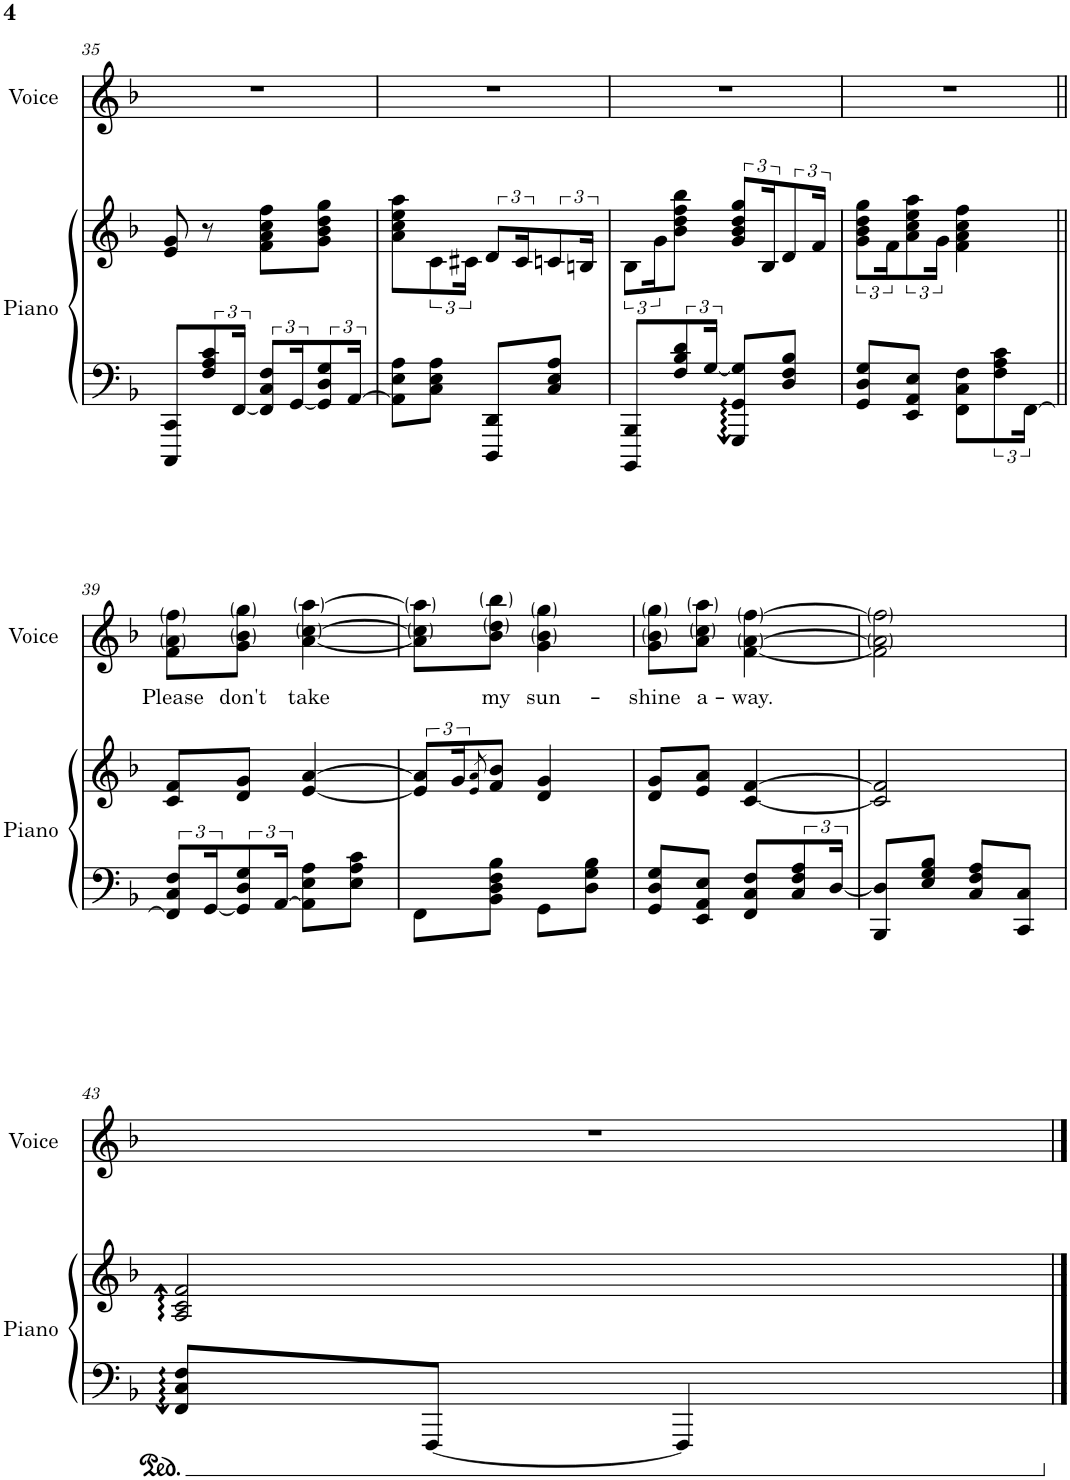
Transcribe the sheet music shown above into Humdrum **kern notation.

**kern	**kern	**kern	**text
*part2	*part2	*part1	*part1
*staff3	*staff2	*staff1	*staff1
*I"Piano	*	*I"Voice	*
*I'Piano	*	*I'Voice	*
!!LO:PB:g=z
*clefF4	*clefG2	*clefG2	*
*k[b-]	*k[b-]	*k[b-]	*
*M2/4	*M2/4	*M2/4	*
=35	=35	=35	=35
8CCC/ 8CC/L	8e/ 8g/	2r	.
12F/ 12A/ 12c/	8r	.	.
[24FF/Jk	.	.	.
12FF/] 12C/ 12F/L	8f\ 8a\ 8cc\ 8ff\L	.	.
[24GG/K	.	.	.
12GG/] 12D/ 12G/	8g\ 8b-\ 8dd\ 8gg\J	.	.
[24AA/Jk	.	.	.
=36	=36	=36	=36
8AA\] 8E\ 8A\L	8a\ 8cc\ 8ee\ 8aa\L	2r	.
8C\ 8E\ 8A\J	12c\	.	.
.	24c#X\Jk	.	.
8DDD/ 8DD/L	12d/L	.	.
.	24c#/K	.	.
8C/ 8E/ 8A/J	12cn/	.	.
.	24Bn/Jk	.	.
=37	=37	=37	=37
8BBBB-/ 8BBB-/L	12B-\L	2r	.
.	24g\K	.	.
12F/ 12B-/ 12d/	8b-\ 8dd\ 8ff\ 8bb-\J	.	.
[24G/Jk	.	.	.
8GGG/ 8GG/ 8G/]L	12g/ 12b-/ 12dd/ 12gg/L	.	.
.	24B-/K	.	.
8D/ 8F/ 8B-/J	12d/	.	.
.	24f/Jk	.	.
=38	=38	=38	=38
8GG/ 8D/ 8G/L	12g\ 12b-\ 12dd\ 12gg\L	2r	.
.	24f\K	.	.
8EE/ 8AA/ 8E/J	12a\ 12cc\ 12ee\ 12aa\	.	.
.	24g\Jk	.	.
8FF\ 8C\ 8F\L	4f\ 4a\ 4cc\ 4ff\	.	.
12F\ 12A\ 12c\	.	.	.
[24FF\Jk	.	.	.
!!LO:LB:g=z
=39||	=39||	=39||	=39||
!	!	!	!LO:LY:b
12FF/] 12C/ 12F/L	8c/ 8f/L	8f\ 8a\ 8ff\L	Please
[24GG/K	.	.	.
!	!	!	!LO:LY:b
12GG/] 12D/ 12G/	8d/ 8g/J	8g\ 8b-\ 8gg\J	don't
[24AA/Jk	.	.	.
!	!	!	!LO:LY:b
8AA\] 8E\ 8A\L	[4e/ [4a/	[4a\ [4cc\ [4aa\	take
8E\ 8A\ 8c\J	.	.	.
=40	=40	=40	=40
8FF\L	12e/] 12a/]L	8a\] 8cc\] 8aa\]L	.
.	24g/K	.	.
.	8qe/ 8qa/	.	.
!	!	!	!LO:LY:b
8BB-\ 8D\ 8F\ 8B-\J	8f/ 8b-/J	8b-\ 8dd\ 8bb-\J	my
!	!	!	!LO:LY:b
8GG\L	4d/ 4g/	4g\ 4b-\ 4gg\	sun-
8D\ 8G\ 8B-\J	.	.	.
=41	=41	=41	=41
!	!	!	!LO:LY:b
8GG/ 8D/ 8G/L	8d/ 8g/L	8g\ 8b-\ 8gg\L	-shine
!	!	!	!LO:LY:b
8EE/ 8AA/ 8E/J	8e/ 8a/J	8a\ 8cc\ 8aa\J	a-
!	!	!	!LO:LY:b
8FF/ 8C/ 8F/L	[4c/ [4f/	[4f\ [4a\ [4ff\	-way.
12C/ 12F/ 12A/	.	.	.
[24D/Jk	.	.	.
=42	=42	=42	=42
8BBB-/ 8D/]L	2c/] 2f/]	2f\] 2a\] 2ff\]	.
8E/ 8G/ 8B-/J	.	.	.
8C/ 8F/ 8A/L	.	.	.
8CC/ 8C/J	.	.	.
!!LO:LB:g=z
=43	=43	=43	=43
8FF/ 8C/ 8F/L	2A/ 2c/ 2f/	2r	.
[8FFF/J	.	.	.
4FFF/]	.	.	.
==	==	==	==
*-	*-	*-	*-
